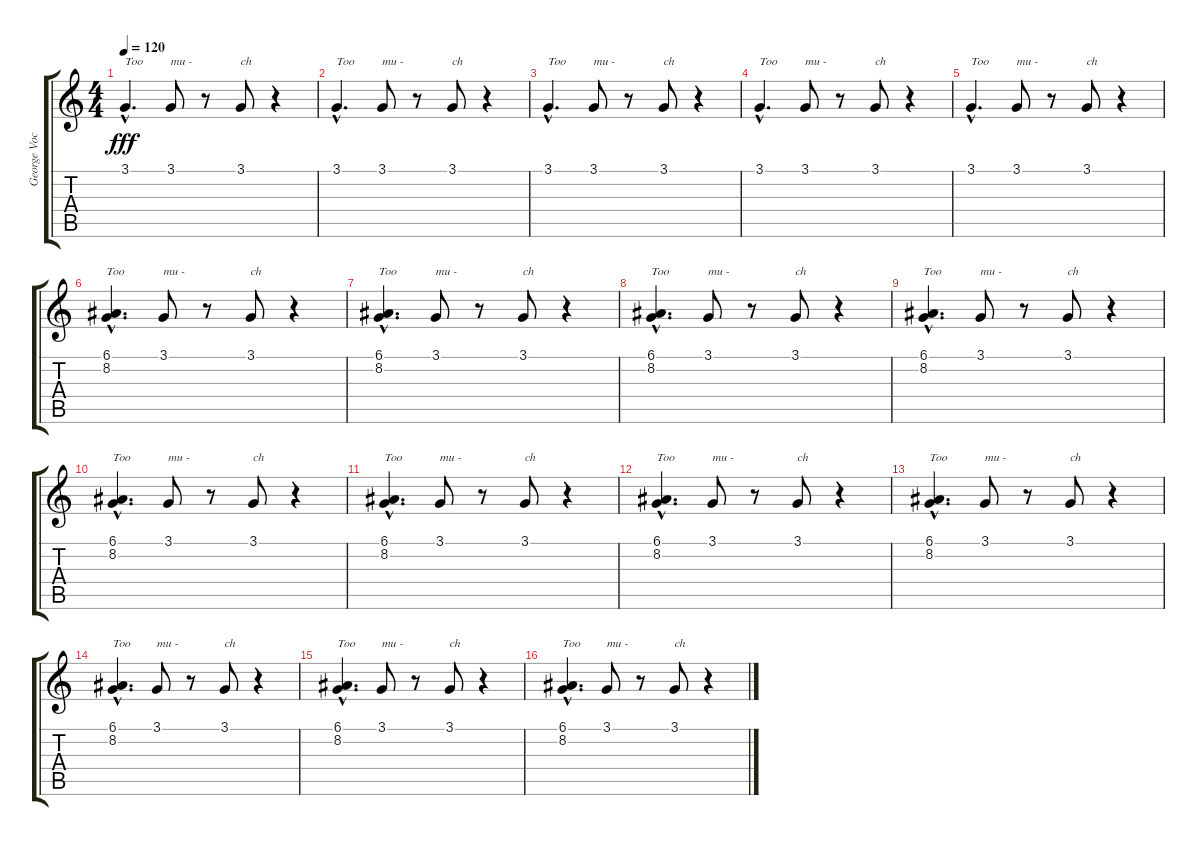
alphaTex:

\track ("George Vocals" "George Voc") {instrument altosax}
\staff {score tabs}
\tuning (E4 B3 G3 D3 A2 E2) {hide}
\ts (4 4)
\tempo 120
\clef g2
\ks c
3.1{hac}.4{d txt "Too" dy fff} 3.1.8{txt "mu -"} r.8 3.1.8{txt "ch"} r.4 |
3.1{hac}.4{d txt "Too"} 3.1.8{txt "mu -"} r.8 3.1.8{txt "ch"} r.4 |
3.1{hac}.4{d txt "Too"} 3.1.8{txt "mu -"} r.8 3.1.8{txt "ch"} r.4 |
3.1{hac}.4{d txt "Too"} 3.1.8{txt "mu -"} r.8 3.1.8{txt "ch"} r.4 |
3.1{hac}.4{d txt "Too"} 3.1.8{txt "mu -"} r.8 3.1.8{txt "ch"} r.4 |
(6.1{hac} 8.2{hac}).4{d txt "Too"} 3.1.8{txt "mu -"} r.8 3.1.8{txt "ch"} r.4 |
(6.1{hac} 8.2{hac}).4{d txt "Too"} 3.1.8{txt "mu -"} r.8 3.1.8{txt "ch"} r.4 |
(6.1{hac} 8.2{hac}).4{d txt "Too"} 3.1.8{txt "mu -"} r.8 3.1.8{txt "ch"} r.4 |
(6.1{hac} 8.2{hac}).4{d txt "Too"} 3.1.8{txt "mu -"} r.8 3.1.8{txt "ch"} r.4 |
(6.1{hac} 8.2{hac}).4{d txt "Too" volume 12} 3.1.8{txt "mu -"} r.8 3.1.8{txt "ch"} r.4 |
(6.1{hac} 8.2{hac}).4{d txt "Too" volume 11} 3.1.8{txt "mu -"} r.8 3.1.8{txt "ch"} r.4 |
(6.1{hac} 8.2{hac}).4{d txt "Too" volume 10} 3.1.8{txt "mu -"} r.8 3.1.8{txt "ch"} r.4 |
(6.1{hac} 8.2{hac}).4{d txt "Too" volume 9} 3.1.8{txt "mu -"} r.8 3.1.8{txt "ch"} r.4 |
(6.1{hac} 8.2{hac}).4{d txt "Too" volume 8} 3.1.8{txt "mu -"} r.8 3.1.8{txt "ch"} r.4 |
(6.1{hac} 8.2{hac}).4{d txt "Too" volume 7} 3.1.8{txt "mu -"} r.8 3.1.8{txt "ch"} r.4 |
(6.1{hac} 8.2{hac}).4{d txt "Too" volume 6} 3.1.8{txt "mu -"} r.8 3.1.8{txt "ch"} r.4
